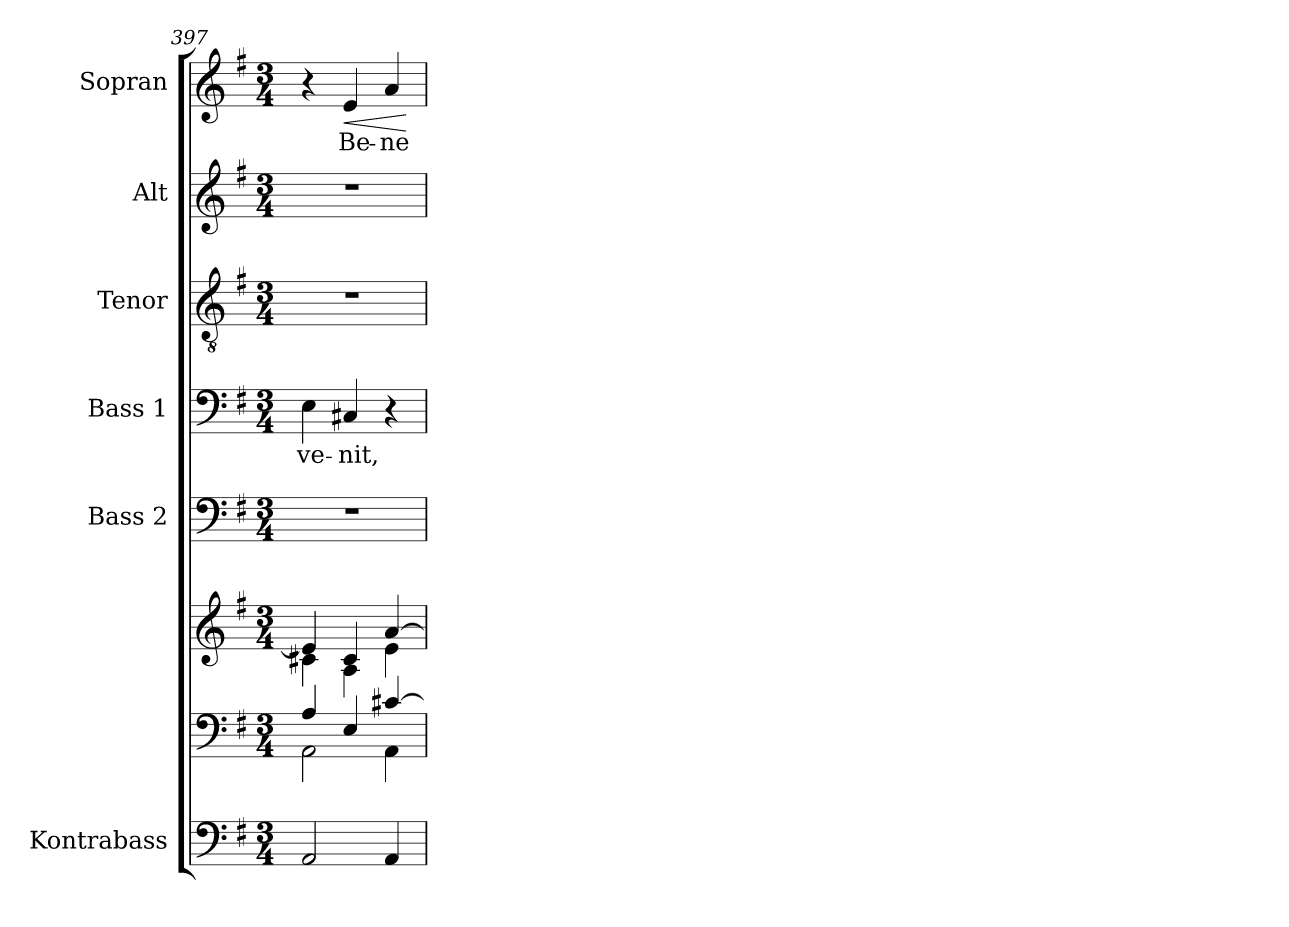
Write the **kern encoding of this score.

**kern	**kern	**kern	**kern	**kern	**text	**kern	**kern	**kern	**text	**dynam
*part7	*part6	*part6	*part5	*part4	*part4	*part3	*part2	*part1	*part1	*part1
*staff8	*staff7	*staff6	*staff5	*staff4	*staff4	*staff3	*staff2	*staff1	*staff1	*staff1
*I"Kontrabass	*	*	*I"Bass 2	*I"Bass 1	*	*I"Tenor	*I"Alt	*I"Sopran	*	*
*I'Kb.	*	*	*I'B. 2	*I'B. 1	*	*I'T.	*I'A.	*I'S.	*	*
*clefF4	*clefF4	*clefG2	*clefF4	*clefF4	*	*clefGv2	*clefG2	*clefG2	*	*
*ITrd7c12	*	*	*	*	*	*	*	*	*	*
*k[f#]	*k[f#]	*k[f#]	*k[f#]	*k[f#]	*	*k[f#]	*k[f#]	*k[f#]	*	*
*G:	*G:	*G:	*G:	*G:	*	*G:	*G:	*G:	*	*
*M3/4	*M3/4	*M3/4	*M3/4	*M3/4	*	*M3/4	*M3/4	*M3/4	*	*
=397	=397	=397	=397	=397	=397	=397	=397	=397	=397	=397
*	*^	*^	*	*	*	*	*	*	*	*
!	!	!	!	!	!	!	!LO:LY:b	!	!	!	!	!
2AAA/	4A/	2AA\	4e/]	4c#X\	2.r	4E\	ve-	2.r	2.r	4r	.	.
!	!	!	!	!	!	!	!LO:LY:b	!	!	!	!LO:LY:b	!LO:HP:b
.	4E/	.	4c#/	4A\	.	4C#X/	-nit,	.	.	4e/	Be-	<
!	!	!	!	!	!	!	!	!	!	!	!LO:LY:b	!
4AAA/	[>4c#X/	4AA\	[>4a/	4e\	.	4r	.	.	.	4a/	-ne-	.
*	*v	*v	*	*	*	*	*	*	*	*	*	*
*	*	*v	*v	*	*	*	*	*	*	*	*
.	.	.	.	.	.	.	.	.	.	[
=	=	=	=	=	=	=	=	=	=	=
*-	*-	*-	*-	*-	*-	*-	*-	*-	*-	*-
